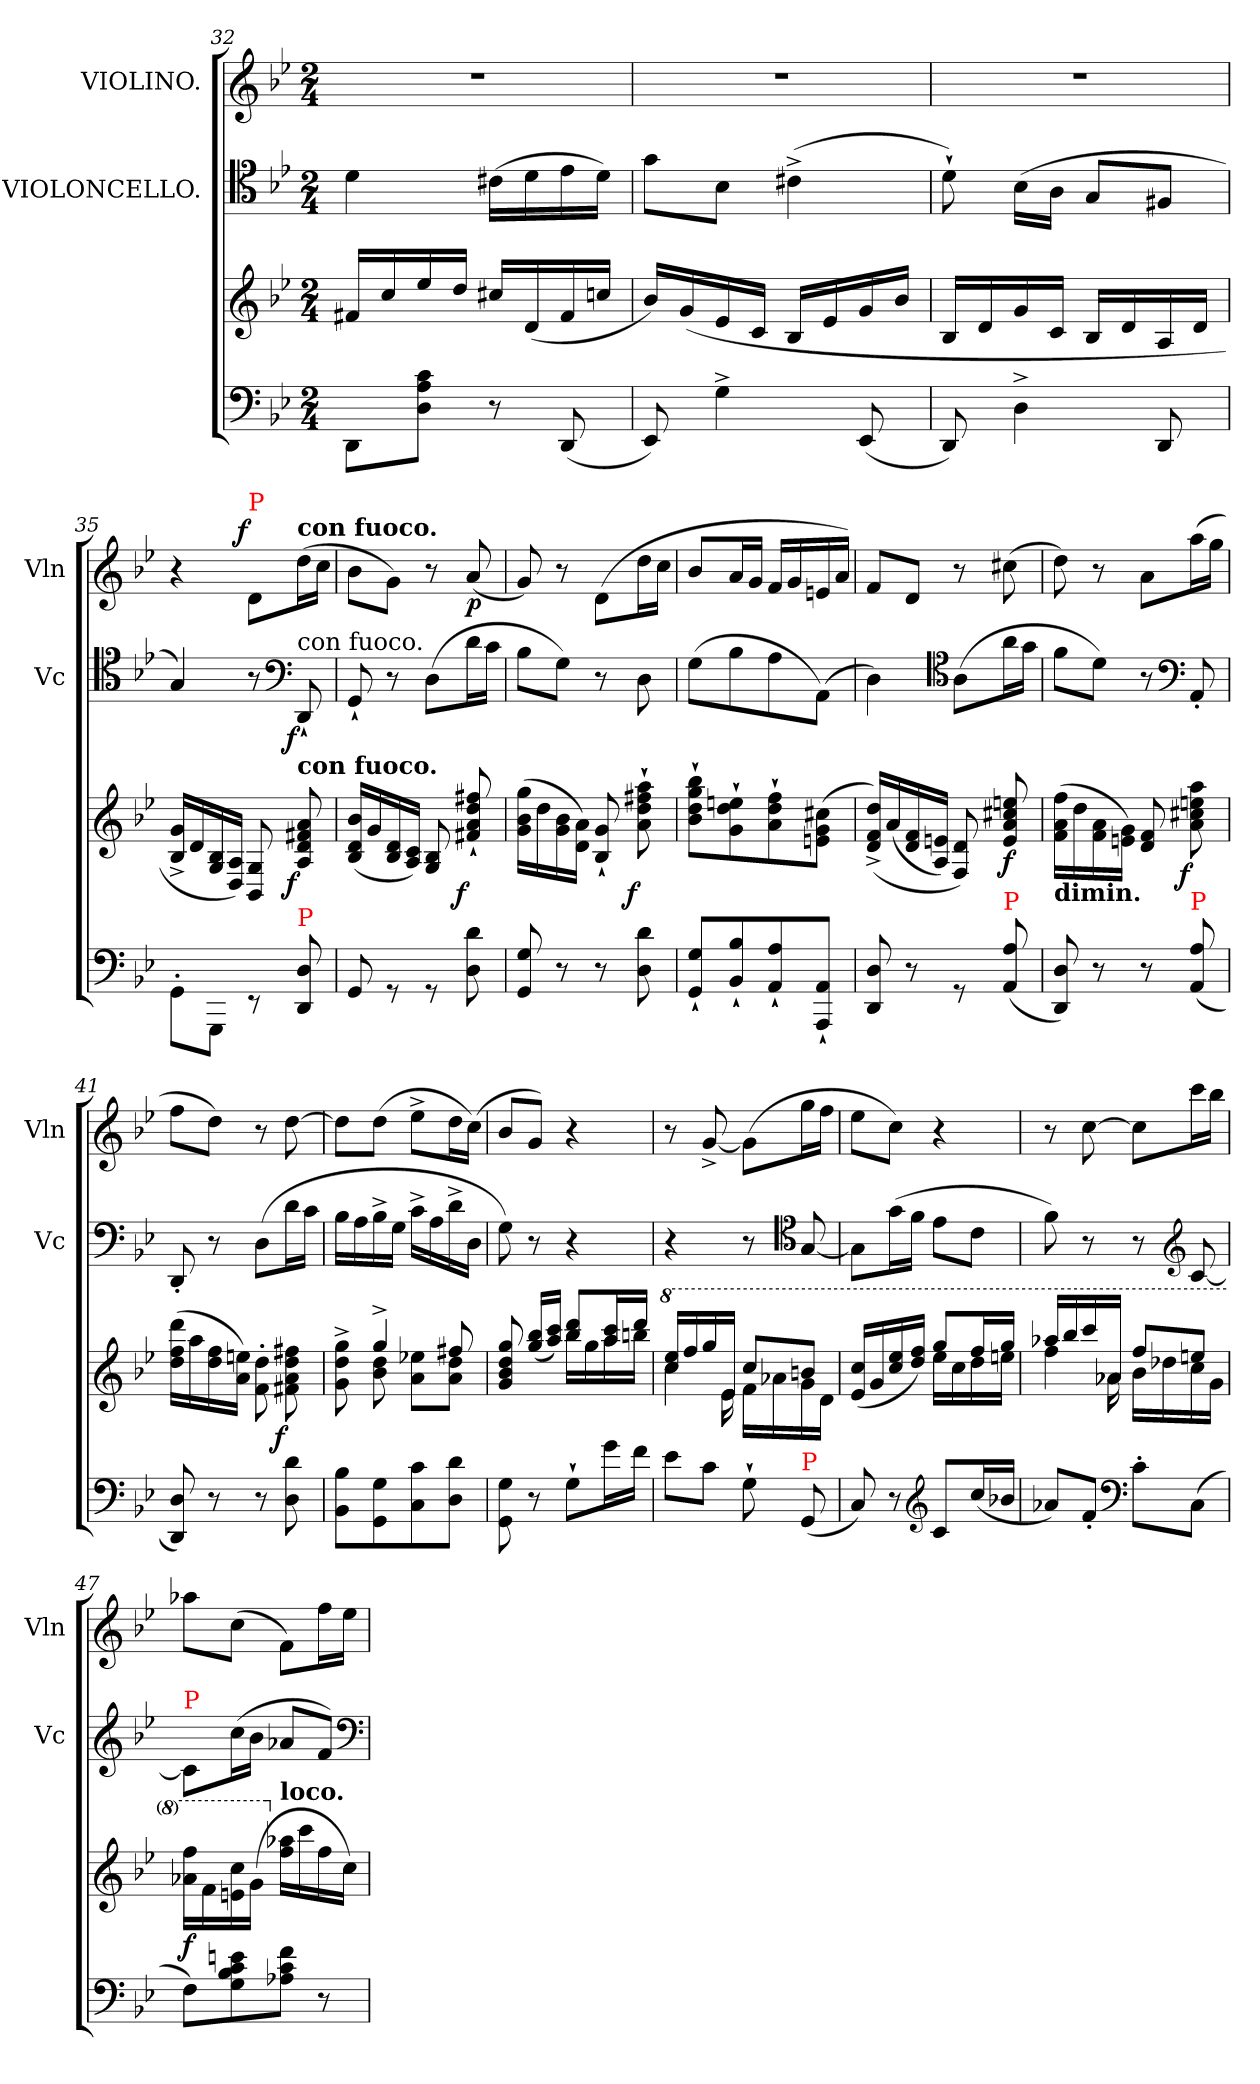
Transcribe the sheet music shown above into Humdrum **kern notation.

**kern	**kern	**dynam	**kern	**dynam	**kern	**dynam
*part3	*part3	*part3	*part2	*part2	*part1	*part1
*staff4	*staff3	*staff3/4	*staff2	*staff2	*staff1	*staff1
*	*	*	*I"VIOLONCELLO.	*	*I"VIOLINO.	*
*	*	*	*I'Vc	*	*I'Vln	*
*clefF4	*clefG2	*	*clefC4	*	*clefG2	*
*k[b-e-]	*k[b-e-]	*	*k[b-e-]	*	*k[b-e-]	*
*g:	*g:	*	*g:	*	*g:	*
*M2/4	*M2/4	*	*M2/4	*	*M2/4	*
=32	=32	=32	=32	=32	=32	=32
8DD\L	16f#X/LL	.	4d	.	2rdd	.
.	16cc	.	.	.	.	.
8c 8A 8DJ	16ee-	.	.	.	.	.
.	16ddJJ	.	.	.	.	.
8r	16cc#XLL	.	(>16c#XLL	.	.	.
.	(<16d	.	16d	.	.	.
(<8DD/	16f#	.	16e-	.	.	.
.	16ccnJJ	.	16dJJ)	.	.	.
=33	=33	=33	=33	=33	=33	=33
8EE-/)	16b-LL)	.	8gL	.	2rdd	.
.	(>16g	.	.	.	.	.
4G^\	16e-	.	8B-J	.	.	.
.	16cJJ	.	.	.	.	.
.	16B-LL	.	(>4c#X^<	.	.	.
.	16e-	.	.	.	.	.
(<8EE-/	16g	.	.	.	.	.
.	16b-JJ	.	.	.	.	.
=34	=34	=34	=34	=34	=34	=34
8DD/)	16B-LL	.	8d`>)	.	2rdd	.
.	16d	.	.	.	.	.
4D^\	16g	.	(>16B-LL	.	.	.
.	16cJJ	.	16AJJ	.	.	.
.	16B-LL	.	8G/L	.	.	.
.	16d	.	.	.	.	.
8DD/	16A	.	8F#XJ	.	.	.
.	16dJJ	.	.	.	.	.
=35	=35	=35	=35	=35	=35	=35
8GG'>\L	16g^< 16B-^<LL	.	4G/)	.	4r	.
.	16d	.	.	.	.	.
8GGG\J	16B-/ 16G/	.	.	.	.	.
.	16A/ 16D/JJ)	.	.	.	.	.
!	!	!	!	!	!LO:TX:a:color=red:t=P	!
!	!	!	!	!	!	!LO:DY:a:rj
8rEE	8G/ 8BB-/	.	8r	.	8d\L	f
*	*	*	*clefF4	*	*	*
!	!	!	!	!	!LO:TX:a:B:t=con fuoco.	!
!	!	!	!LO:TX:a:t=con fuoco.	!	!	!
!	!LO:TX:a:B:t=con fuoco.	!	!	!	!	!
!LO:TX:a:color=red:t=P	!	!	!	!	!	!
!	!	!LO:DY:rj	!	!LO:DY:rj	!	!
8D/ 8DD/	8a 8f#X 8d 8A	f	8DD`<	f	(>16ddL	.
.	.	.	.	.	16ccJJ	.
=36	=36	=36	=36	=36	=36	=36
8GG/	(<16b- 16d 16B-LL	.	8GG`<	.	8b-\L	.
.	16g	.	.	.	.	.
8rGG	16d 16B-	.	8r	.	8gJ)	.
.	16c 16AJJ)	.	.	.	.	.
8rGG	8B-/ 8G/	.	(>8DL	.	8r	.
!	!	!LO:DY:rj	!	!	!	!
8d\ 8D\	8ff#X`</ 8dd`</ 8a`</ 8f#X`</	f	16dL	.	(<8a	p
.	.	.	16cJJ	.	.	.
=37	=37	=37	=37	=37	=37	=37
8G/ 8GG/	(<16gg 16b- 16gLL	.	8B-\L	.	8g)	.
.	16dd	.	.	.	.	.
8r	16b- 16g	.	8GJ)	.	8r	.
.	16a 16dJJ)	.	.	.	.	.
8r	8g`</ 8B-`</	.	8r	.	(>8d\L	.
!	!	!LO:DY:rj	!	!	!	!
8d 8D	8aa`> 8ff#X`> 8dd`> 8a`>	f	8D	.	16ddL	.
.	.	.	.	.	16ccJJ	.
=38	=38	=38	=38	=38	=38	=38
8G`< 8GG`<L	8bb-`> 8gg`> 8dd`> 8b-`>L	.	(>8GL	.	8b-L	.
8B-`< 8BB-`<	8een`> 8dd`> 8g`>	.	8B-	.	16aL	.
.	.	.	.	.	16gJJ	.
8A`< 8AA`<	8ff`> 8dd`> 8a`>	.	8A	.	16fLL	.
.	.	.	.	.	16g	.
8AA`> 8AAA`>J	(>8cc#X 8g 8eJ	.	(>8AAJ)	.	16en	.
.	.	.	.	.	16aJJ)	.
=39	=39	=39	=39	=39	=39	=39
8D 8DD	(>16dd^< 16f^< 16d^<LL)	.	4D)	.	8fL	.
.	(<16a	.	.	.	.	.
8r	16f 16d	.	.	.	8dJ	.
.	16en 16AJJ)	.	.	.	.	.
*	*	*	*clefC4	*	*	*
8rGG	8d/ 8F/)	.	(>8AL	.	8r	.
!LO:TX:a:color=red:t=P	!	!	!	!	!	!
(<8A/ 8AA/	8ee 8cc# 8a 8e	f	16aL	.	(>8cc#X	.
.	.	.	16gJJ	.	.	.
=40	=40	=40	=40	=40	=40	=40
!	!LO:TX:c:B:t=dimin.	!	!	!	!	!
8D 8DD)	(<16ff 16a 16fLL	.	8fL	.	8dd)	.
.	16dd	.	.	.	.	.
8r	16a 16f	.	8dJ)	.	8r	.
.	16g 16enJJ)	.	.	.	.	.
8r	8f 8d	.	8r	.	8aL	.
*	*	*	*clefF4	*	*	*
!LO:TX:a:color=red:t=P	!	!	!	!	!	!
!	!	!LO:DY:rj	!	!	!	!
(<8A/ 8AA/	8aa 8ee 8cc#X 8a	f	8AA'<	.	(>16aaL	.
.	.	.	.	.	16ggJJ	.
=41	=41	=41	=41	=41	=41	=41
8D 8DD)	(>16ddd 16ff 16ddLL	.	8DD'>	.	8ffL	.
.	16aa	.	.	.	.	.
8r	16ff 16dd	.	8r	.	8ddJ)	.
.	16een 16aJJ)	.	.	.	.	.
8r	8dd'>\ 8f'>\	.	(>8DL	.	8r	.
!	!	!LO:DY:rj	!	!	!	!
8d\ 8D\	8ff#X\ 8dd\ 8a\ 8f#\	f	16dL	.	[8dd	.
.	.	.	16cJJ	.	.	.
=42	=42	=42	=42	=42	=42	=42
*	*^	*	*	*	*	*
8B-\ 8BB-\L	8ryy	8gg^> 8dd^> 8g^>	.	16B-LL	.	8ddL]	.
.	.	.	.	16A	.	.	.
8G 8GG	4gg^>	8dd 8b-	.	16B-^<	.	(>8ddJ	.
.	.	.	.	16GJJ	.	.	.
8c 8C	.	8ee-X\ 8a\L	.	16c^<LL	.	8ee-^<L	.
.	.	.	.	16A	.	.	.
8d 8DJ	8ff#X	8dd 8aJ	.	16d^<	.	16ddL	.
.	.	.	.	16DJJ	.	(>16ccJJ)	.
=43	=43	=43	=43	=43	=43	=43	=43
8G\ 8GG\	8gg/ 8dd/ 8b-/ 8g/	4ryy	.	8G)	.	8b-L	.
8r	(<16bb-/ 16gg/LL	.	.	8r	.	8gJ)	.
.	16ccc 16aaJJ)	.	.	.	.	.	.
8G`L	8ddd 8bb-L	16bb-LL	.	4r	.	4r	.
.	.	16gg	.	.	.	.	.
16g\L	16ccc 16aaL	16aa	.	.	.	.	.
16f\JJ	16dddJJ	16bbnJJ	.	.	.	.	.
*	*v	*v	*	*	*	*	*
=44	=44	=44	=44	=44	=44	=44
*	*8va	*	*	*	*	*
*	*^	*	*	*	*	*
*	*	*^	*	*	*	*	*
8e-\L	16eee- 16cccLL	4ccc	8.ryy	.	4r	.	8r	.
.	16fff	.	.	.	.	.	.	.
8c\J	16ggg	.	.	.	.	.	[8g^<	.
.	16ee-JJ	.	16ee-\	.	.	.	.	.
8G`	8cccL	16ffLL	4ryy	.	8r	.	(>8gL]	.
.	.	16aa-X	.	.	.	.	.	.
*	*	*	*	*	*clefC4	*	*	*
!LO:TX:a:color=red:t=P	!	!	!	!	!	!	!	!
(<8GG/	8bbnJ	16gg	.	.	[8G	.	16ggL	.
.	.	16ddJJ	.	.	.	.	16ffJJ	.
*	*	*v	*v	*	*	*	*	*
=45	=45	=45	=45	=45	=45	=45	=45
8C/)	(<16ccc/ 16ee-/LL	4ryy	.	8GL]	.	8ee-L	.
.	16gg	.	.	.	.	.	.
8r	16eee- 16ccc	.	.	(>16gL	.	8ccJ)	.
.	16fff 16dddJJ)	.	.	16fJJ	.	.	.
*clefG2	*	*	*	*	*	*	*
8cL	8gggL	16eee-LL	.	8e-L	.	4r	.
.	.	16ccc	.	.	.	.	.
(<16ccL	16fffL	16ddd	.	8cJ	.	.	.
16b-XJJ	16gggJJ	16eeenJJ	.	.	.	.	.
=46	=46	=46	=46	=46	=46	=46	=46
*	*	*^	*	*	*	*	*
8a-XL)	16aaa-XLL	4fff	8.ryy	.	8f)	.	8r	.
.	16bbb-	.	.	.	.	.	.	.
8f'J	16cccc	.	.	.	8r	.	[8cc	.
.	16aa-JJ	.	16aa-\	.	.	.	.	.
*clefF4	*	*	*	*	*	*	*	*
8c'L	8fffL	16bb-LL	4ryy	.	8r	.	8ccL]	.
.	.	16ddd-X	.	.	.	.	.	.
*	*	*	*	*	*clefG2	*	*	*
(>8CJ	8eeenJ	16ccc	.	.	[8c	.	16cccL	.
.	.	16ggJJ	.	.	.	.	16bb-JJ	.
*	*	*v	*v	*	*	*	*	*
=47	=47	=47	=47	=47	=47	=47	=47
!	!	!	!	!LO:TX:a:color=red:t=P	!	!	!
*	*v	*v	*	*	*	*	*
8FL)	16fff 16aa-XLL	f	8c/L]	.	8aa-XL	.
.	16ff	.	.	.	.	.
8en 8c 8B- 8G	16ccc 16een	.	(>16cc\L	.	(>8ccJ	.
.	(<16ggJJ	.	16b-\JJ	.	.	.
*	*X8va	*	*	*	*	*
!	!LO:TX:a:B:t=loco.	!	!	!	!	!
8f 8c 8A-XJ	16aa-X 16ffLL	.	8a-XL	.	8fL)	.
.	16ccc	.	.	.	.	.
8r	16ff	.	8fJ)	.	16ffL	.
.	16ccJJ)	.	.	.	16ee-JJ	.
*	*	*	*clefF4	*	*	*
=	=	=	=	=	=	=
*-	*-	*-	*-	*-	*-	*-
